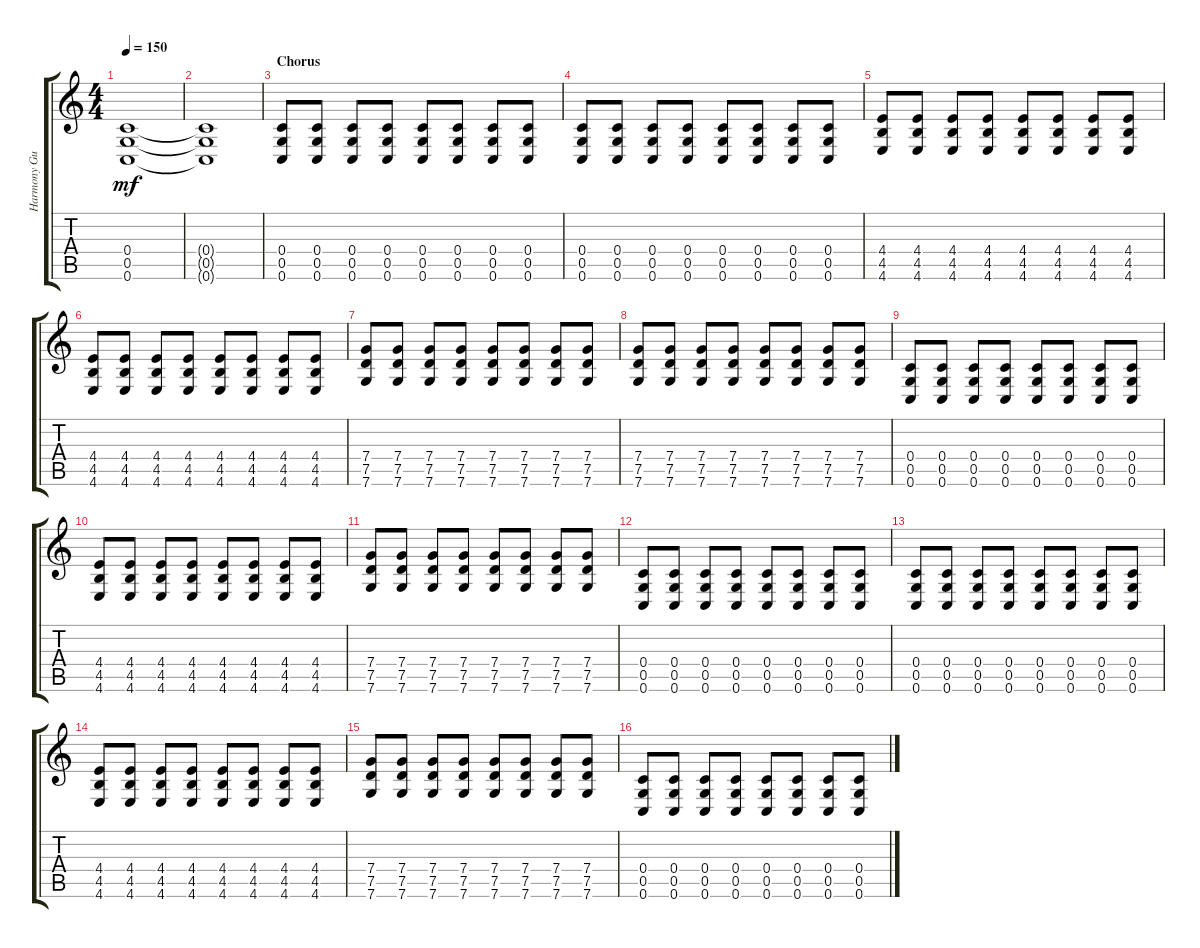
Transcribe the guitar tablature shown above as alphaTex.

\track ("Harmony Guitar" "Harmony Gu") {instrument distortionguitar}
\staff {score tabs}
\tuning (D4 A3 F3 C3 G2 C2) {hide}
\ts (4 4)
\tempo 150
\clef g2
\ks c
(0.4 0.5 0.6).1{dy mf} |
(0.4{t} 0.5{t} 0.6{t}).1 |
\section ("" "Chorus")
(0.4 0.5 0.6).8 (0.4 0.5 0.6).8 (0.4 0.5 0.6).8 (0.4 0.5 0.6).8 (0.4 0.5 0.6).8 (0.4 0.5 0.6).8 (0.4 0.5 0.6).8 (0.4 0.5 0.6).8 |
(0.4 0.5 0.6).8 (0.4 0.5 0.6).8 (0.4 0.5 0.6).8 (0.4 0.5 0.6).8 (0.4 0.5 0.6).8 (0.4 0.5 0.6).8 (0.4 0.5 0.6).8 (0.4 0.5 0.6).8 |
(4.4 4.5 4.6).8 (4.4 4.5 4.6).8 (4.4 4.5 4.6).8 (4.4 4.5 4.6).8 (4.4 4.5 4.6).8 (4.4 4.5 4.6).8 (4.4 4.5 4.6).8 (4.4 4.5 4.6).8 |
(4.4 4.5 4.6).8 (4.4 4.5 4.6).8 (4.4 4.5 4.6).8 (4.4 4.5 4.6).8 (4.4 4.5 4.6).8 (4.4 4.5 4.6).8 (4.4 4.5 4.6).8 (4.4 4.5 4.6).8 |
(7.4 7.5 7.6).8 (7.4 7.5 7.6).8 (7.4 7.5 7.6).8 (7.4 7.5 7.6).8 (7.4 7.5 7.6).8 (7.4 7.5 7.6).8 (7.4 7.5 7.6).8 (7.4 7.5 7.6).8 |
(7.4 7.5 7.6).8 (7.4 7.5 7.6).8 (7.4 7.5 7.6).8 (7.4 7.5 7.6).8 (7.4 7.5 7.6).8 (7.4 7.5 7.6).8 (7.4 7.5 7.6).8 (7.4 7.5 7.6).8 |
(0.4 0.5 0.6).8 (0.4 0.5 0.6).8 (0.4 0.5 0.6).8 (0.4 0.5 0.6).8 (0.4 0.5 0.6).8 (0.4 0.5 0.6).8 (0.4 0.5 0.6).8 (0.4 0.5 0.6).8 |
(4.4 4.5 4.6).8 (4.4 4.5 4.6).8 (4.4 4.5 4.6).8 (4.4 4.5 4.6).8 (4.4 4.5 4.6).8 (4.4 4.5 4.6).8 (4.4 4.5 4.6).8 (4.4 4.5 4.6).8 |
(7.4 7.5 7.6).8 (7.4 7.5 7.6).8 (7.4 7.5 7.6).8 (7.4 7.5 7.6).8 (7.4 7.5 7.6).8 (7.4 7.5 7.6).8 (7.4 7.5 7.6).8 (7.4 7.5 7.6).8 |
(0.4 0.5 0.6).8 (0.4 0.5 0.6).8 (0.4 0.5 0.6).8 (0.4 0.5 0.6).8 (0.4 0.5 0.6).8 (0.4 0.5 0.6).8 (0.4 0.5 0.6).8 (0.4 0.5 0.6).8 |
(0.4 0.5 0.6).8 (0.4 0.5 0.6).8 (0.4 0.5 0.6).8 (0.4 0.5 0.6).8 (0.4 0.5 0.6).8 (0.4 0.5 0.6).8 (0.4 0.5 0.6).8 (0.4 0.5 0.6).8 |
(4.4 4.5 4.6).8 (4.4 4.5 4.6).8 (4.4 4.5 4.6).8 (4.4 4.5 4.6).8 (4.4 4.5 4.6).8 (4.4 4.5 4.6).8 (4.4 4.5 4.6).8 (4.4 4.5 4.6).8 |
(7.4 7.5 7.6).8 (7.4 7.5 7.6).8 (7.4 7.5 7.6).8 (7.4 7.5 7.6).8 (7.4 7.5 7.6).8 (7.4 7.5 7.6).8 (7.4 7.5 7.6).8 (7.4 7.5 7.6).8 |
(0.4 0.5 0.6).8 (0.4 0.5 0.6).8 (0.4 0.5 0.6).8 (0.4 0.5 0.6).8 (0.4 0.5 0.6).8 (0.4 0.5 0.6).8 (0.4 0.5 0.6).8 (0.4 0.5 0.6).8
